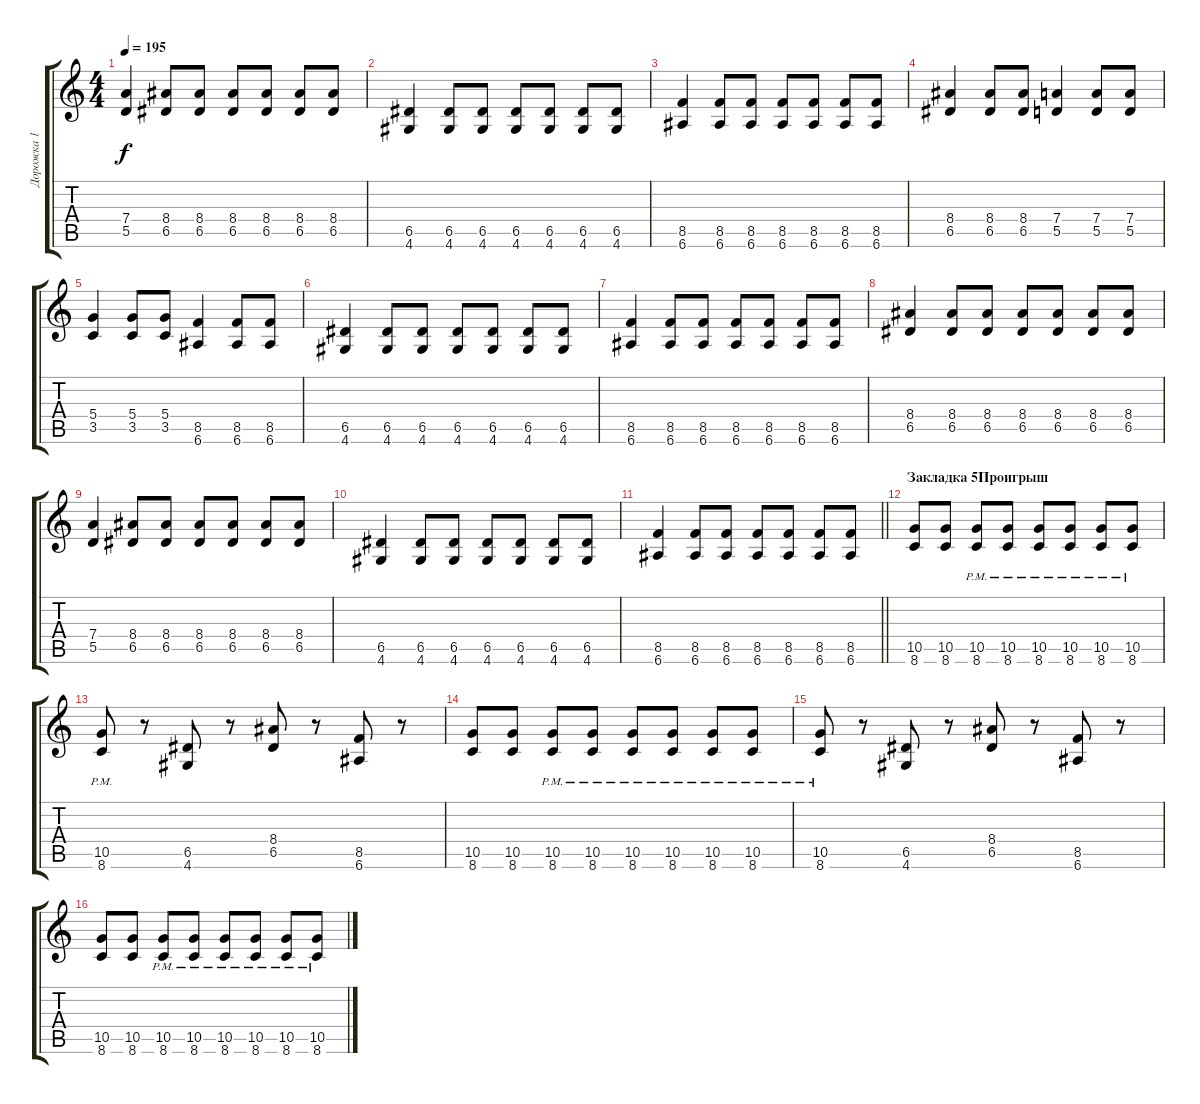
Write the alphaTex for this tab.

\track ("Дорожка 1" "Дорожка 1") {instrument distortionguitar}
\staff {score tabs}
\tuning (E4 B3 G3 D3 A2 E2) {hide}
\ts (4 4)
\tempo 195
\clef g2
\ks c
(7.4 5.5).4{dy f} (8.4 6.5).8 (8.4 6.5).8 (8.4 6.5).8 (8.4 6.5).8 (8.4 6.5).8 (8.4 6.5).8 |
(6.5 4.6).4 (6.5 4.6).8 (6.5 4.6).8 (6.5 4.6).8 (6.5 4.6).8 (6.5 4.6).8 (6.5 4.6).8 |
(8.5 6.6).4 (8.5 6.6).8 (8.5 6.6).8 (8.5 6.6).8 (8.5 6.6).8 (8.5 6.6).8 (8.5 6.6).8 |
(8.4 6.5).4 (8.4 6.5).8 (8.4 6.5).8 (7.4 5.5).4 (7.4 5.5).8 (7.4 5.5).8 |
(5.4 3.5).4 (5.4 3.5).8 (5.4 3.5).8 (8.5 6.6).4 (8.5 6.6).8 (8.5 6.6).8 |
(6.5 4.6).4 (6.5 4.6).8 (6.5 4.6).8 (6.5 4.6).8 (6.5 4.6).8 (6.5 4.6).8 (6.5 4.6).8 |
(8.5 6.6).4 (8.5 6.6).8 (8.5 6.6).8 (8.5 6.6).8 (8.5 6.6).8 (8.5 6.6).8 (8.5 6.6).8 |
(8.4 6.5).4 (8.4 6.5).8 (8.4 6.5).8 (8.4 6.5).8 (8.4 6.5).8 (8.4 6.5).8 (8.4 6.5).8 |
(7.4 5.5).4 (8.4 6.5).8 (8.4 6.5).8 (8.4 6.5).8 (8.4 6.5).8 (8.4 6.5).8 (8.4 6.5).8 |
(6.5 4.6).4 (6.5 4.6).8 (6.5 4.6).8 (6.5 4.6).8 (6.5 4.6).8 (6.5 4.6).8 (6.5 4.6).8 |
\barLineRight lightlight
(8.5 6.6).4 (8.5 6.6).8 (8.5 6.6).8 (8.5 6.6).8 (8.5 6.6).8 (8.5 6.6).8 (8.5 6.6).8 |
\section ("" "Закладка 5Проигрыш")
(10.5 8.6).8 (10.5 8.6).8 (10.5{pm} 8.6{pm}).8 (10.5{pm} 8.6{pm}).8 (10.5{pm} 8.6{pm}).8 (10.5{pm} 8.6{pm}).8 (10.5{pm} 8.6{pm}).8 (10.5 8.6{pm}).8 |
(10.5{pm} 8.6{pm}).8 r.8 (6.5 4.6).8 r.8 (8.4 6.5).8 r.8 (8.5 6.6).8 r.8 |
(10.5 8.6).8 (10.5 8.6).8 (10.5{pm} 8.6{pm}).8 (10.5{pm} 8.6{pm}).8 (10.5{pm} 8.6{pm}).8 (10.5{pm} 8.6{pm}).8 (10.5{pm} 8.6{pm}).8 (10.5 8.6{pm}).8 |
(10.5{pm} 8.6{pm}).8 r.8 (6.5 4.6).8 r.8 (8.4 6.5).8 r.8 (8.5 6.6).8 r.8 |
(10.5 8.6).8 (10.5 8.6).8 (10.5{pm} 8.6{pm}).8 (10.5{pm} 8.6{pm}).8 (10.5{pm} 8.6{pm}).8 (10.5{pm} 8.6{pm}).8 (10.5{pm} 8.6{pm}).8 (10.5 8.6{pm}).8
